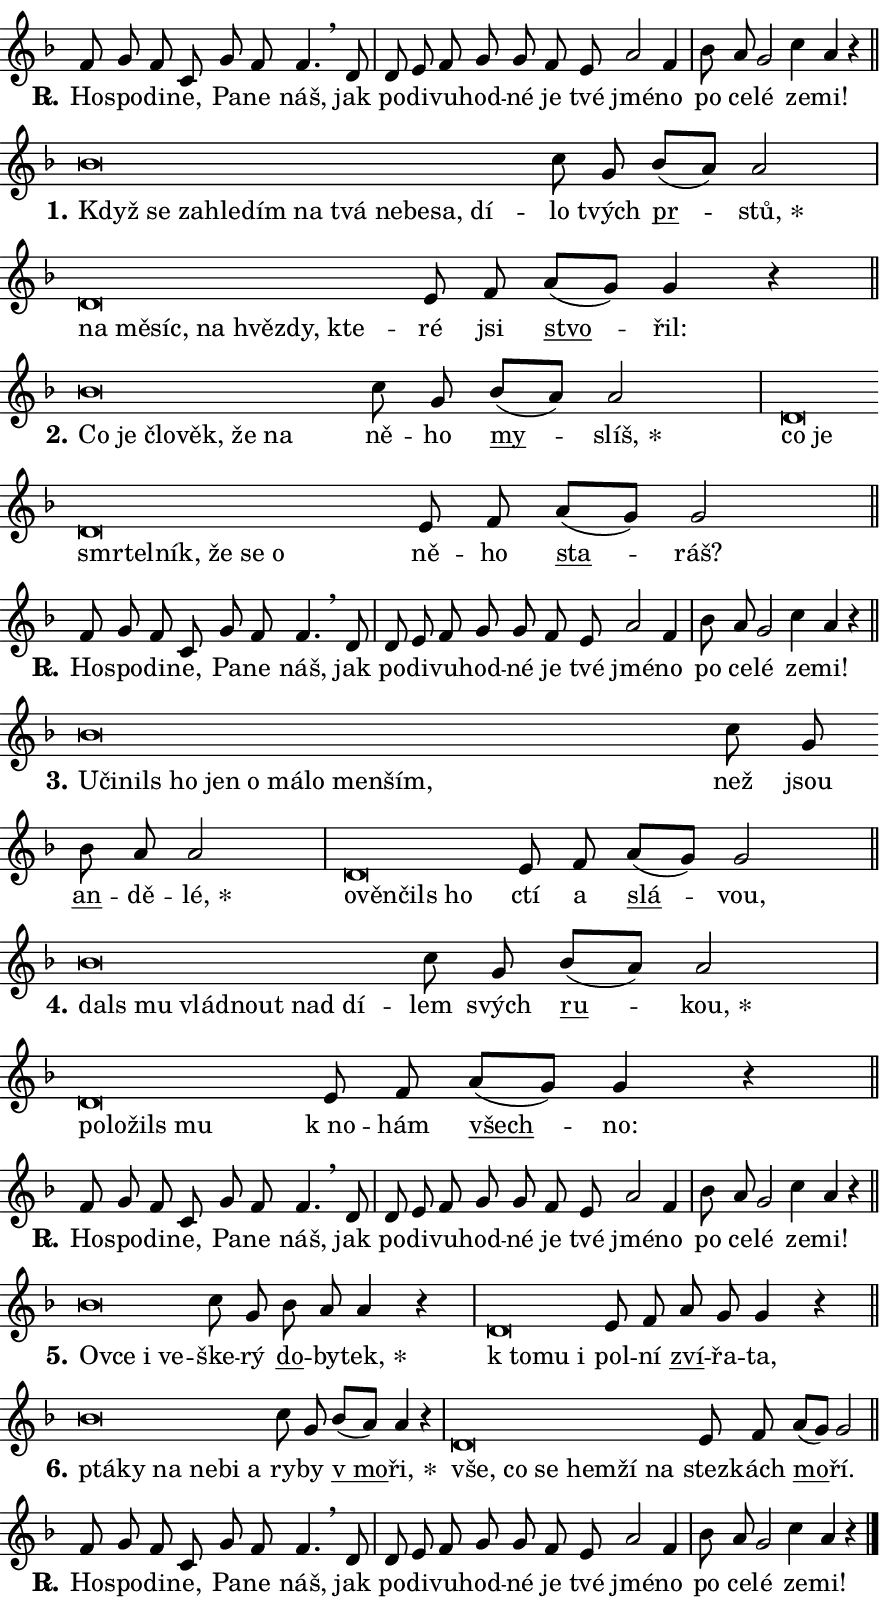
\version "2.24.0"
\header { tagline = "" }
\paper {
  indent = 0\cm
  top-margin = 0\cm
  right-margin = 0.13\cm % to fit lyric hyphens
  bottom-margin = 0\cm
  left-margin = 0\cm
  paper-width = 15\cm
  page-breaking = #ly:one-page-breaking
  system-system-spacing.basic-distance = #11
  score-system-spacing.basic-distance = #11
  ragged-last = ##f
}


%% Author: Thomas Morley
%% https://lists.gnu.org/archive/html/lilypond-user/2020-05/msg00002.html
#(define (line-position grob)
"Returns position of @var[grob} in current system:
   @code{'start}, if at first time-step
   @code{'end}, if at last time-step
   @code{'middle} otherwise
"
  (let* ((col (ly:item-get-column grob))
         (ln (ly:grob-object col 'left-neighbor))
         (rn (ly:grob-object col 'right-neighbor))
         (col-to-check-left (if (ly:grob? ln) ln col))
         (col-to-check-right (if (ly:grob? rn) rn col))
         (break-dir-left
           (and
             (ly:grob-property col-to-check-left 'non-musical #f)
             (ly:item-break-dir col-to-check-left)))
         (break-dir-right
           (and
             (ly:grob-property col-to-check-right 'non-musical #f)
             (ly:item-break-dir col-to-check-right))))
        (cond ((eqv? 1 break-dir-left) 'start)
              ((eqv? -1 break-dir-right) 'end)
              (else 'middle))))

#(define (tranparent-at-line-position vctor)
  (lambda (grob)
  "Relying on @code{line-position} select the relevant enry from @var{vctor}.
Used to determine transparency,"
    (case (line-position grob)
      ((end) (not (vector-ref vctor 0)))
      ((middle) (not (vector-ref vctor 1)))
      ((start) (not (vector-ref vctor 2))))))

noteHeadBreakVisibility =
#(define-music-function (break-visibility)(vector?)
"Makes @code{NoteHead}s transparent relying on @var{break-visibility}"
#{
  \override NoteHead.transparent =
    #(tranparent-at-line-position break-visibility)
#})

#(define delete-ledgers-for-transparent-note-heads
  (lambda (grob)
    "Reads whether a @code{NoteHead} is transparent.
If so this @code{NoteHead} is removed from @code{'note-heads} from
@var{grob}, which is supposed to be @code{LedgerLineSpanner}.
As a result ledgers are not printed for this @code{NoteHead}"
    (let* ((nhds-array (ly:grob-object grob 'note-heads))
           (nhds-list
             (if (ly:grob-array? nhds-array)
                 (ly:grob-array->list nhds-array)
                 '()))
           ;; Relies on the transparent-property being done before
           ;; Staff.LedgerLineSpanner.after-line-breaking is executed.
           ;; This is fragile ...
           (to-keep
             (remove
               (lambda (nhd)
                 (ly:grob-property nhd 'transparent #f))
               nhds-list)))
      ;; TODO find a better method to iterate over grob-arrays, similiar
      ;; to filter/remove etc for lists
      ;; For now rebuilt from scratch
      (set! (ly:grob-object grob 'note-heads)  '())
      (for-each
        (lambda (nhd)
          (ly:pointer-group-interface::add-grob grob 'note-heads nhd))
        to-keep))))

squashNotes = {
  \override NoteHead.X-extent = #'(-0.2 . 0.2)
  \override NoteHead.Y-extent = #'(-0.75 . 0)
  \override NoteHead.stencil =
    #(lambda (grob)
       (let ((pos (ly:grob-property grob 'staff-position)))
         (begin
           (if (< pos -7) (display "ERROR: Lower brevis then expected\n") (display ""))
           (if (<= pos -6) ly:text-interface::print ly:note-head::print))))
}
unSquashNotes = {
  \revert NoteHead.X-extent
  \revert NoteHead.Y-extent
  \revert NoteHead.stencil
}

hideNotes = \noteHeadBreakVisibility #begin-of-line-visible
unHideNotes = \noteHeadBreakVisibility #all-visible

% work-around for resetting accidentals
% https://lilypond.org/doc/v2.23/Documentation/notation/displaying-rhythms#unmetered-music
cadenzaMeasure = {
  \cadenzaOff
  \partial 1024 s1024
  \cadenzaOn
}

#(define-markup-command (accent layout props text) (markup?)
  "Underline accented syllable"
  (interpret-markup layout props
    #{\markup \override #'(offset . 4.3) \underline { #text }#}))

responsum = \markup \concat {
  "R" \hspace #-1.05 \path #0.1 #'((moveto 0 0.07) (lineto 0.9 0.8)) \hspace #0.05 "."
}

spaceSize = #0.6828661417322834 % exact space size for TeX Gyre Schola

\layout {
  \context {
    \Staff
    \remove "Time_signature_engraver"
    \override LedgerLineSpanner.after-line-breaking = #delete-ledgers-for-transparent-note-heads
  }
  \context {
    \Lyrics {
      \override LyricSpace.minimum-distance = \spaceSize
      \override LyricText.font-name = #"TeX Gyre Schola"
      \override LyricText.font-size = 1
      \override StanzaNumber.font-name = #"TeX Gyre Schola Bold"
      \override StanzaNumber.font-size = 1
    }
  }
  \context {
    \Score 
    \override NoteHead.text =
      #(lambda (grob) 
        (let ((pos (ly:grob-property grob 'staff-position)))
          #{\markup {
            \combine
              \halign #-0.55 \raise #(if (= pos -6) 0 0.5) \override #'(thickness . 2) \draw-line #'(3.2 . 0)
              \musicglyph "noteheads.sM1"
          }#}))
  }
}

% magnetic-lyrics.ily
%
%   written by
%     Jean Abou Samra <jean@abou-samra.fr>
%     Werner Lemberg <wl@gnu.org>
%
%   adapted by
%     Jiri Hon <jiri.hon@gmail.com>
%
% Version 2022-Apr-15

% https://www.mail-archive.com/lilypond-user@gnu.org/msg149350.html

#(define (Left_hyphen_pointer_engraver context)
   "Collect syllable-hyphen-syllable occurrences in lyrics and store
them in properties.  This engraver only looks to the left.  For
example, if the lyrics input is @code{foo -- bar}, it does the
following.

@itemize @bullet
@item
Set the @code{text} property of the @code{LyricHyphen} grob between
@q{foo} and @q{bar} to @code{foo}.

@item
Set the @code{left-hyphen} property of the @code{LyricText} grob with
text @q{foo} to the @code{LyricHyphen} grob between @q{foo} and
@q{bar}.
@end itemize

Use this auxiliary engraver in combination with the
@code{lyric-@/text::@/apply-@/magnetic-@/offset!} hook."
   (let ((hyphen #f)
         (text #f))
     (make-engraver
      (acknowledgers
       ((lyric-syllable-interface engraver grob source-engraver)
        (set! text grob)))
      (end-acknowledgers
       ((lyric-hyphen-interface engraver grob source-engraver)
        ;(when (not (grob::has-interface grob 'lyric-space-interface))
          (set! hyphen grob)));)
      ((stop-translation-timestep engraver)
       (when (and text hyphen)
         (ly:grob-set-object! text 'left-hyphen hyphen))
       (set! text #f)
       (set! hyphen #f)))))

#(define (lyric-text::apply-magnetic-offset! grob)
   "If the space between two syllables is less than the value in
property @code{LyricText@/.details@/.squash-threshold}, move the right
syllable to the left so that it gets concatenated with the left
syllable.

Use this function as a hook for
@code{LyricText@/.after-@/line-@/breaking} if the
@code{Left_@/hyphen_@/pointer_@/engraver} is active."
   (let ((hyphen (ly:grob-object grob 'left-hyphen #f)))
     (when hyphen
       (let ((left-text (ly:spanner-bound hyphen LEFT)))
         (when (grob::has-interface left-text 'lyric-syllable-interface)
           (let* ((common (ly:grob-common-refpoint grob left-text X))
                  (this-x-ext (ly:grob-extent grob common X))
                  (left-x-ext
                   (begin
                     ;; Trigger magnetism for left-text.
                     (ly:grob-property left-text 'after-line-breaking)
                     (ly:grob-extent left-text common X)))
                  ;; `delta` is the gap width between two syllables.
                  (delta (- (interval-start this-x-ext)
                            (interval-end left-x-ext)))
                  (details (ly:grob-property grob 'details))
                  (threshold (assoc-get 'squash-threshold details 0.2)))
             (when (< delta threshold)
               (let* (;; We have to manipulate the input text so that
                      ;; ligatures crossing syllable boundaries are not
                      ;; disabled.  For languages based on the Latin
                      ;; script this is essentially a beautification.
                      ;; However, for non-Western scripts it can be a
                      ;; necessity.
                      (lt (ly:grob-property left-text 'text))
                      (rt (ly:grob-property grob 'text))
                      (is-space (grob::has-interface hyphen 'lyric-space-interface))
                      (space (if is-space " " ""))
                      (extra-delta (if is-space spaceSize 0))
                      ;; Append new syllable.
                      (ltrt-space (if (and (string? lt) (string? rt))
                                (string-append lt space rt)
                                (make-concat-markup (list lt space rt))))
                      ;; Right-align `ltrt` to the right side.
                      (ltrt-space-markup (grob-interpret-markup
                               grob
                               (make-translate-markup
                                (cons (interval-length this-x-ext) 0)
                                (make-right-align-markup ltrt-space)))))
                 (begin
                   ;; Don't print `left-text`.
                   (ly:grob-set-property! left-text 'stencil #f)
                   ;; Set text and stencil (which holds all collected
                   ;; syllables so far) and shift it to the left.
                   (ly:grob-set-property! grob 'text ltrt-space)
                   (ly:grob-set-property! grob 'stencil ltrt-space-markup)
                   (ly:grob-translate-axis! grob (- (- delta extra-delta)) X))))))))))


#(define (lyric-hyphen::displace-bounds-first grob)
   ;; Make very sure this callback isn't triggered too early.
   (let ((left (ly:spanner-bound grob LEFT))
         (right (ly:spanner-bound grob RIGHT)))
     (ly:grob-property left 'after-line-breaking)
     (ly:grob-property right 'after-line-breaking)
     (ly:lyric-hyphen::print grob)))

squashThreshold = #0.4

\layout {
  \context {
    \Lyrics
    \consists #Left_hyphen_pointer_engraver
    \override LyricText.after-line-breaking =
      #lyric-text::apply-magnetic-offset!
    \override LyricHyphen.stencil = #lyric-hyphen::displace-bounds-first
    \override LyricText.details.squash-threshold = \squashThreshold
    \override LyricHyphen.minimum-distance = 0
    \override LyricHyphen.minimum-length = \squashThreshold
  }
}

squashText = \override LyricText.details.squash-threshold = 9999
unSquashText = \override LyricText.details.squash-threshold = \squashThreshold

leftText = \override LyricText.self-alignment-X = #LEFT
unLeftText = \revert LyricText.self-alignment-X

starOffset = #(lambda (grob) 
                (let ((x_offset (ly:self-alignment-interface::aligned-on-x-parent grob)))
                  (if (= x_offset 0) 0 (+ x_offset 1.2))))

star = #(define-music-function (syllable)(string?)
"Append star separator at the end of a syllable"
#{
  \once \override LyricText.X-offset = #starOffset
  \lyricmode { \markup {
    #syllable
    \override #'((font-name . "TeX Gyre Schola Bold")) \hspace #0.2 \lower #0.65 \larger "*"
  } }
#})

starAccent = #(define-music-function (syllable)(string?)
"Append star separator at the end of a syllable and make accent"
#{
  \once \override LyricText.X-offset = #starOffset
  \lyricmode { \markup {
    \accent #syllable
    \override #'((font-name . "TeX Gyre Schola Bold")) \hspace #0.2 \lower #0.65 \larger "*"
  } }
#})

breath = #(define-music-function (syllable)(string?)
"Append breathing indicator at the end of a syllable"
#{
  \lyricmode { \markup { #syllable "+" } }
#})

optionalBreath = #(define-music-function (syllable)(string?)
"Append optional breathing indicator at the end of a syllable"
#{
  \lyricmode { \markup { #syllable "(+)" } }
#})


\score {
    <<
        \new Voice = "melody" { \cadenzaOn \key f \major \relative { f'8 g f c g' f f4. \breathe d8 \cadenzaMeasure \bar "|" d e f g g \bar "" f e \bar "" a2 f4 \cadenzaMeasure \bar "|" bes8 a g2 \bar "" c4 a r \cadenzaMeasure \bar "||" \break } }
        \new Lyrics \lyricsto "melody" { \lyricmode { \set stanza = \responsum
Ho -- spo -- di -- ne, Pa -- ne náš, jak po -- di -- vu -- hod -- né je tvé jmé -- no po ce -- lé ze -- mi! } }
    >>
    \layout {}
}

\score {
    <<
        \new Voice = "melody" { \cadenzaOn \key f \major \relative { \squashNotes bes'\breve*1/16 \hideNotes \breve*1/16 \bar "" \breve*1/16 \bar "" \breve*1/16 \bar "" \breve*1/16 \bar "" \breve*1/16 \bar "" \breve*1/16 \bar "" \breve*1/16 \bar "" \breve*1/16 \bar "" \breve*1/16 \breve*1/16 \bar "" \unHideNotes \unSquashNotes c8 g \bar "" bes[( a)] a2 \cadenzaMeasure \bar "|" \squashNotes d,\breve*1/16 \hideNotes \breve*1/16 \bar "" \breve*1/16 \bar "" \breve*1/16 \bar "" \breve*1/16 \bar "" \breve*1/16 \breve*1/16 \bar "" \unHideNotes \unSquashNotes e8 f \bar "" a[( g)] g4 r \cadenzaMeasure \bar "||" \break } }
        \new Lyrics \lyricsto "melody" { \lyricmode { \set stanza = "1."
\leftText Když \squashText se za -- hle -- dím na tvá ne -- be -- sa, dí -- \unLeftText \unSquashText lo tvých \markup \accent pr -- \star stů, \leftText na \squashText mě -- síc, na hvěz -- dy, kte -- \unLeftText \unSquashText ré jsi \markup \accent stvo -- řil: } }
    >>
    \layout {}
}

\score {
    <<
        \new Voice = "melody" { \cadenzaOn \key f \major \relative { \squashNotes bes'\breve*1/16 \hideNotes \breve*1/16 \bar "" \breve*1/16 \bar "" \breve*1/16 \bar "" \breve*1/16 \breve*1/16 \bar "" \unHideNotes \unSquashNotes c8 g \bar "" bes[( a)] a2 \cadenzaMeasure \bar "|" \squashNotes d,\breve*1/16 \hideNotes \breve*1/16 \bar "" \breve*1/16 \bar "" \breve*1/16 \bar "" \breve*1/16 \bar "" \breve*1/16 \bar "" \breve*1/16 \breve*1/16 \bar "" \unHideNotes \unSquashNotes e8 f \bar "" a[( g)] g2 \cadenzaMeasure \bar "||" \break } }
        \new Lyrics \lyricsto "melody" { \lyricmode { \set stanza = "2."
\leftText Co \squashText je člo -- věk, že na \unLeftText \unSquashText ně -- ho \markup \accent my -- \star slíš, \leftText co \squashText je smr -- tel -- ník, že se o \unLeftText \unSquashText ně -- ho \markup \accent sta -- ráš? } }
    >>
    \layout {}
}

\score {
    <<
        \new Voice = "melody" { \cadenzaOn \key f \major \relative { f'8 g f c g' f f4. \breathe d8 \cadenzaMeasure \bar "|" d e f g g \bar "" f e \bar "" a2 f4 \cadenzaMeasure \bar "|" bes8 a g2 \bar "" c4 a r \cadenzaMeasure \bar "||" \break } }
        \new Lyrics \lyricsto "melody" { \lyricmode { \set stanza = \responsum
Ho -- spo -- di -- ne, Pa -- ne náš, jak po -- di -- vu -- hod -- né je tvé jmé -- no po ce -- lé ze -- mi! } }
    >>
    \layout {}
}

\score {
    <<
        \new Voice = "melody" { \cadenzaOn \key f \major \relative { \squashNotes bes'\breve*1/16 \hideNotes \breve*1/16 \bar "" \breve*1/16 \bar "" \breve*1/16 \bar "" \breve*1/16 \bar "" \breve*1/16 \bar "" \breve*1/16 \bar "" \breve*1/16 \bar "" \breve*1/16 \breve*1/16 \bar "" \unHideNotes \unSquashNotes c8 g \bar "" bes a a2 \cadenzaMeasure \bar "|" \squashNotes d,\breve*1/16 \hideNotes \breve*1/16 \bar "" \breve*1/16 \breve*1/16 \bar "" \unHideNotes \unSquashNotes e8 f \bar "" a[( g)] g2 \cadenzaMeasure \bar "||" \break } }
        \new Lyrics \lyricsto "melody" { \lyricmode { \set stanza = "3."
\leftText U -- \squashText či -- nils ho jen o má -- lo men -- ším, \unLeftText \unSquashText než jsou \markup \accent an -- dě -- \star lé, \leftText o -- \squashText věn -- čils ho \unLeftText \unSquashText ctí a \markup \accent slá -- vou, } }
    >>
    \layout {}
}

\score {
    <<
        \new Voice = "melody" { \cadenzaOn \key f \major \relative { \squashNotes bes'\breve*1/16 \hideNotes \breve*1/16 \bar "" \breve*1/16 \bar "" \breve*1/16 \bar "" \breve*1/16 \breve*1/16 \bar "" \unHideNotes \unSquashNotes c8 g \bar "" bes[( a)] a2 \cadenzaMeasure \bar "|" \squashNotes d,\breve*1/16 \hideNotes \breve*1/16 \bar "" \breve*1/16 \breve*1/16 \bar "" \unHideNotes \unSquashNotes e8 f \bar "" a[( g)] g4 r \cadenzaMeasure \bar "||" \break } }
        \new Lyrics \lyricsto "melody" { \lyricmode { \set stanza = "4."
\leftText dals \squashText mu vlád -- nout nad dí -- \unLeftText \unSquashText lem svých \markup \accent ru -- \star kou, \leftText po -- \squashText lo -- žils mu \unLeftText \unSquashText "k no" -- hám \markup \accent všech -- no: } }
    >>
    \layout {}
}

\score {
    <<
        \new Voice = "melody" { \cadenzaOn \key f \major \relative { f'8 g f c g' f f4. \breathe d8 \cadenzaMeasure \bar "|" d e f g g \bar "" f e \bar "" a2 f4 \cadenzaMeasure \bar "|" bes8 a g2 \bar "" c4 a r \cadenzaMeasure \bar "||" \break } }
        \new Lyrics \lyricsto "melody" { \lyricmode { \set stanza = \responsum
Ho -- spo -- di -- ne, Pa -- ne náš, jak po -- di -- vu -- hod -- né je tvé jmé -- no po ce -- lé ze -- mi! } }
    >>
    \layout {}
}

\score {
    <<
        \new Voice = "melody" { \cadenzaOn \key f \major \relative { \squashNotes bes'\breve*1/16 \hideNotes \breve*1/16 \bar "" \breve*1/16 \breve*1/16 \bar "" \unHideNotes \unSquashNotes c8 g \bar "" bes a a4 r \cadenzaMeasure \bar "|" \squashNotes d,\breve*1/16 \hideNotes \breve*1/16 \breve*1/16 \bar "" \unHideNotes \unSquashNotes e8 f \bar "" a g g4 r \cadenzaMeasure \bar "||" \break } }
        \new Lyrics \lyricsto "melody" { \lyricmode { \set stanza = "5."
\leftText Ov -- \squashText ce i ve -- \unLeftText \unSquashText ške -- rý \markup \accent do -- by -- \star tek, \leftText "k to" -- \squashText mu i \unLeftText \unSquashText pol -- ní \markup \accent zví -- řa -- ta, } }
    >>
    \layout {}
}

\score {
    <<
        \new Voice = "melody" { \cadenzaOn \key f \major \relative { \squashNotes bes'\breve*1/16 \hideNotes \breve*1/16 \bar "" \breve*1/16 \bar "" \breve*1/16 \bar "" \breve*1/16 \breve*1/16 \bar "" \unHideNotes \unSquashNotes c8 g \bar "" bes[( a)] a4 r \cadenzaMeasure \bar "|" \squashNotes d,\breve*1/16 \hideNotes \breve*1/16 \bar "" \breve*1/16 \bar "" \breve*1/16 \bar "" \breve*1/16 \breve*1/16 \bar "" \unHideNotes \unSquashNotes e8 f \bar "" a[( g)] g2 \cadenzaMeasure \bar "||" \break } }
        \new Lyrics \lyricsto "melody" { \lyricmode { \set stanza = "6."
\leftText ptá -- \squashText ky na ne -- bi a \unLeftText \unSquashText ry -- by \markup \accent "v mo" -- \star ři, \leftText vše, \squashText co se hem -- ží na \unLeftText \unSquashText stez -- kách \markup \accent mo -- ří. } }
    >>
    \layout {}
}

\score {
    <<
        \new Voice = "melody" { \cadenzaOn \key f \major \relative { f'8 g f c g' f f4. \breathe d8 \cadenzaMeasure \bar "|" d e f g g \bar "" f e \bar "" a2 f4 \cadenzaMeasure \bar "|" bes8 a g2 \bar "" c4 a r \cadenzaMeasure \bar "||" \break } \bar "|." }
        \new Lyrics \lyricsto "melody" { \lyricmode { \set stanza = \responsum
Ho -- spo -- di -- ne, Pa -- ne náš, jak po -- di -- vu -- hod -- né je tvé jmé -- no po ce -- lé ze -- mi! } }
    >>
    \layout {}
}
